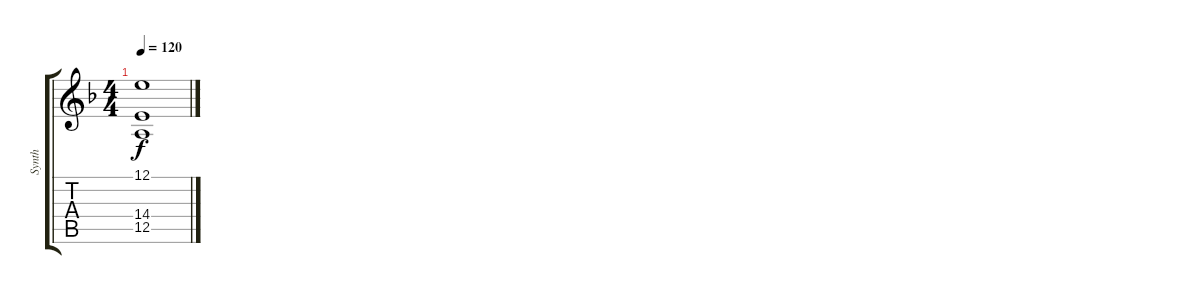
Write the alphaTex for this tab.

\track ("Synth" "Synth") {instrument stringensemble1}
\staff {score tabs}
\tuning (E4 B3 G3 D3 A2 E2) {hide}
\ts (4 4)
\tempo 120
\clef g2
\ks dminor
(12.1{t} 14.4{t} 12.5{t}).1{dy f}
